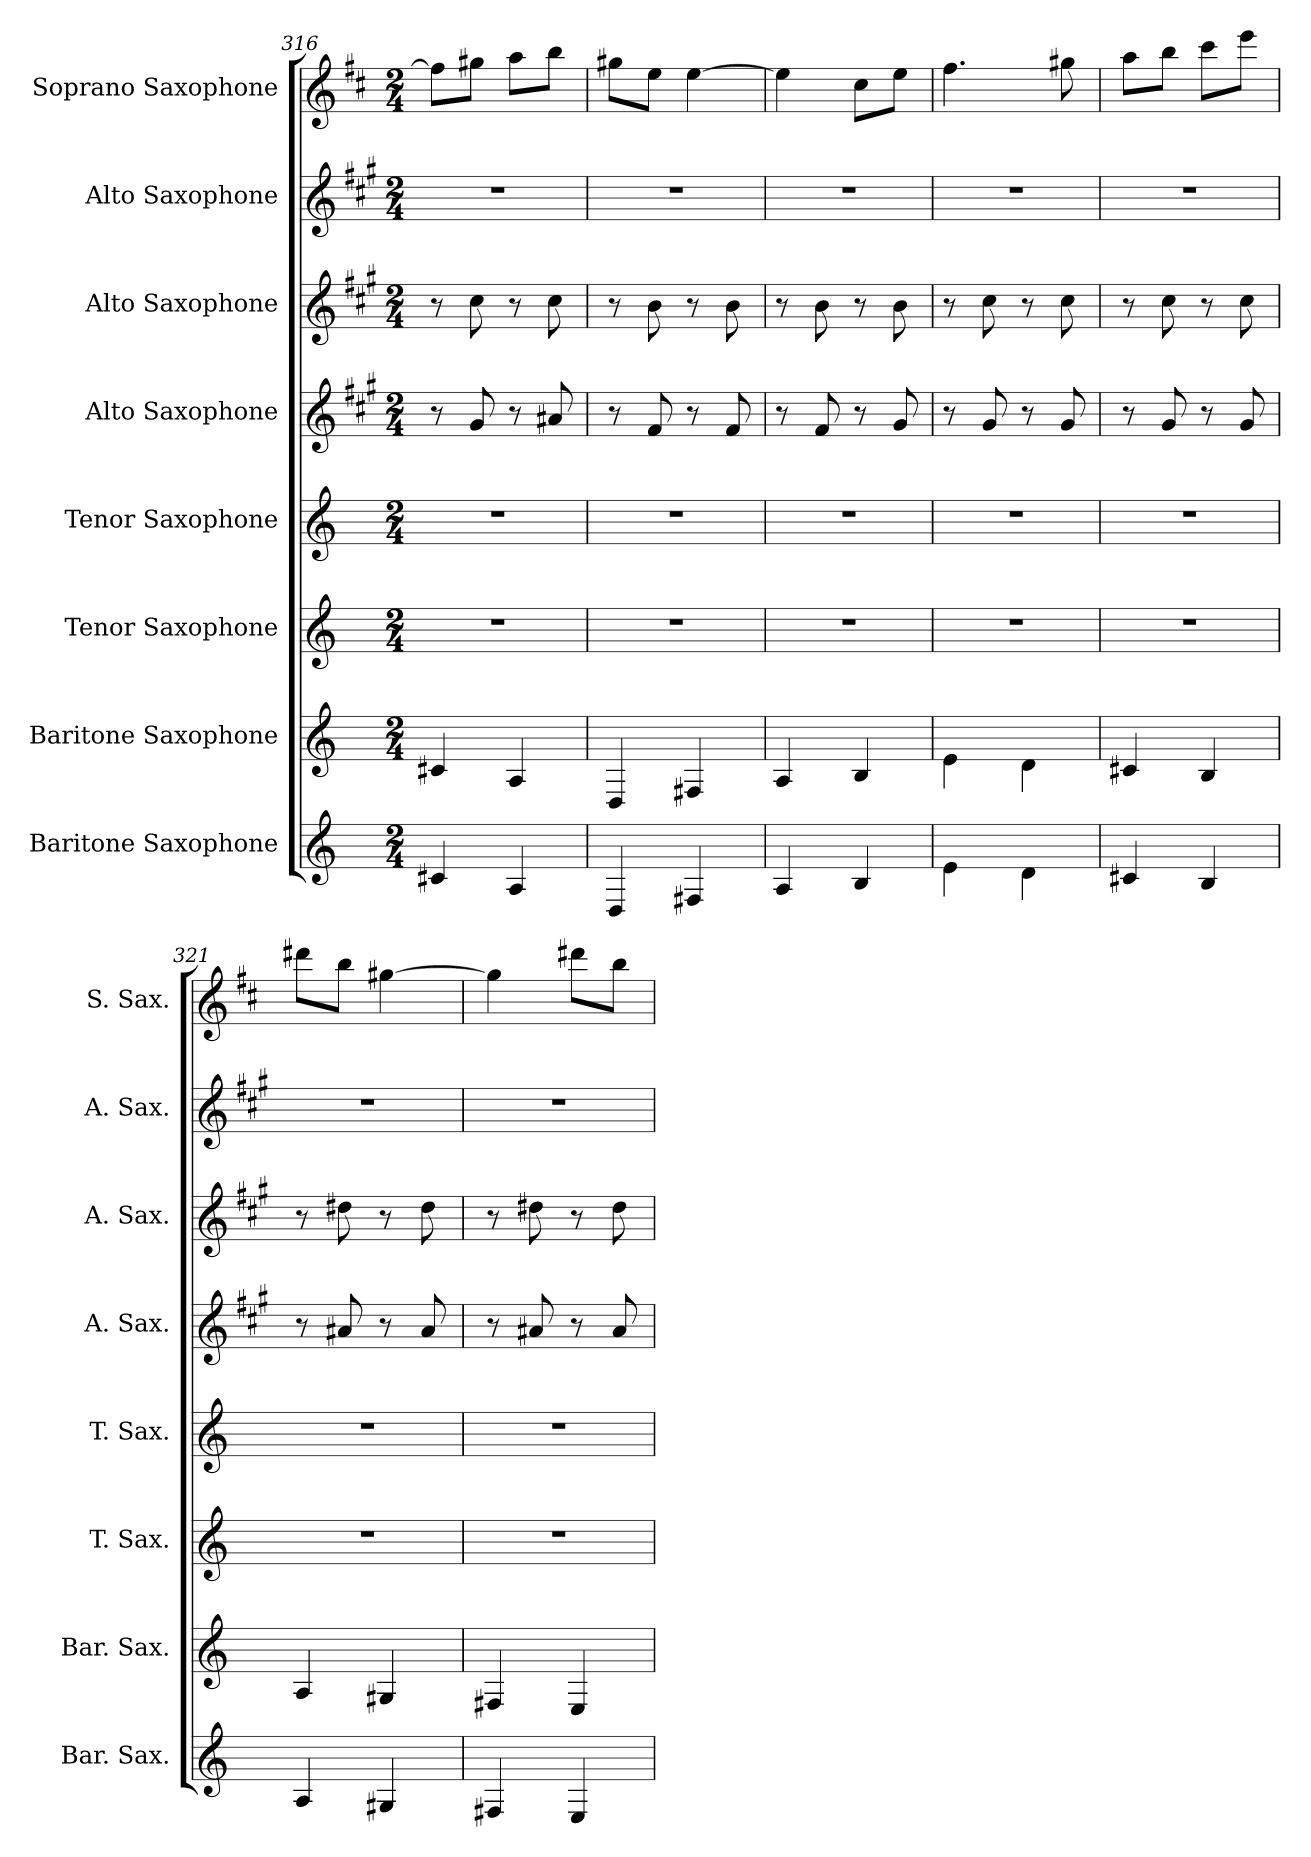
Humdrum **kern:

**kern	**kern	**kern	**kern	**kern	**kern	**kern	**kern
*part8	*part7	*part6	*part5	*part4	*part3	*part2	*part1
*staff8	*staff7	*staff6	*staff5	*staff4	*staff3	*staff2	*staff1
*I"Baritone Saxophone	*I"Baritone Saxophone	*I"Tenor Saxophone	*I"Tenor Saxophone	*I"Alto Saxophone	*I"Alto Saxophone	*I"Alto Saxophone	*I"Soprano Saxophone
*I'Bar. Sax.	*I'Bar. Sax.	*I'T. Sax.	*I'T. Sax.	*I'A. Sax.	*I'A. Sax.	*I'A. Sax.	*I'S. Sax.
*clefG2	*clefG2	*clefG2	*clefG2	*clefG2	*clefG2	*clefG2	*clefG2
*ITrd12c21	*ITrd12c21	*ITrd8c14	*ITrd8c14	*ITrd5c9	*ITrd5c9	*ITrd5c9	*ITrd1c2
*k[]	*k[]	*k[]	*k[]	*k[]	*k[]	*k[]	*k[]
*M2/4	*M2/4	*M2/4	*M2/4	*M2/4	*M2/4	*M2/4	*M2/4
=316	=316	=316	=316	=316	=316	=316	=316
4C#X/	4C#X/	2r	2r	8r	8r	2r	8ee\L]
.	.	.	.	8B/	8e\	.	8ff#X\J
4AA/	4AA/	.	.	8r	8r	.	8gg\L
.	.	.	.	8c#X/	8e\	.	8aa\J
!!LO:PB:g=z
=317	=317	=317	=317	=317	=317	=317	=317
4DD/	4DD/	2r	2r	8r	8r	2r	8ff#X\L
.	.	.	.	8A/	8d\	.	8dd\J
4FF#X/	4FF#X/	.	.	8r	8r	.	[4dd\
.	.	.	.	8A/	8d\	.	.
=318	=318	=318	=318	=318	=318	=318	=318
4AA/	4AA/	2r	2r	8r	8r	2r	4dd\]
.	.	.	.	8A/	8d\	.	.
4BB/	4BB/	.	.	8r	8r	.	8b\L
.	.	.	.	8B/	8d\	.	8dd\J
=319	=319	=319	=319	=319	=319	=319	=319
4E\	4E\	2r	2r	8r	8r	2r	4.ee\
.	.	.	.	8B/	8e\	.	.
4D\	4D\	.	.	8r	8r	.	.
.	.	.	.	8B/	8e\	.	8ff#X\
=320	=320	=320	=320	=320	=320	=320	=320
4C#X/	4C#X/	2r	2r	8r	8r	2r	8gg\L
.	.	.	.	8B/	8e\	.	8aa\J
4BB/	4BB/	.	.	8r	8r	.	8bb\L
.	.	.	.	8B/	8e\	.	8ddd\J
=321	=321	=321	=321	=321	=321	=321	=321
4AA/	4AA/	2r	2r	8r	8r	2r	8ccc#X\L
.	.	.	.	8c#X/	8f#X\	.	8aa\J
4GG#X/	4GG#X/	.	.	8r	8r	.	[4ff#X\
.	.	.	.	8c#/	8f#\	.	.
=322	=322	=322	=322	=322	=322	=322	=322
4FF#X/	4FF#X/	2r	2r	8r	8r	2r	4ff#\]
.	.	.	.	8c#X/	8f#X\	.	.
4EE/	4EE/	.	.	8r	8r	.	8ccc#X\L
.	.	.	.	8c#/	8f#\	.	8aa\J
=	=	=	=	=	=	=	=
*-	*-	*-	*-	*-	*-	*-	*-
